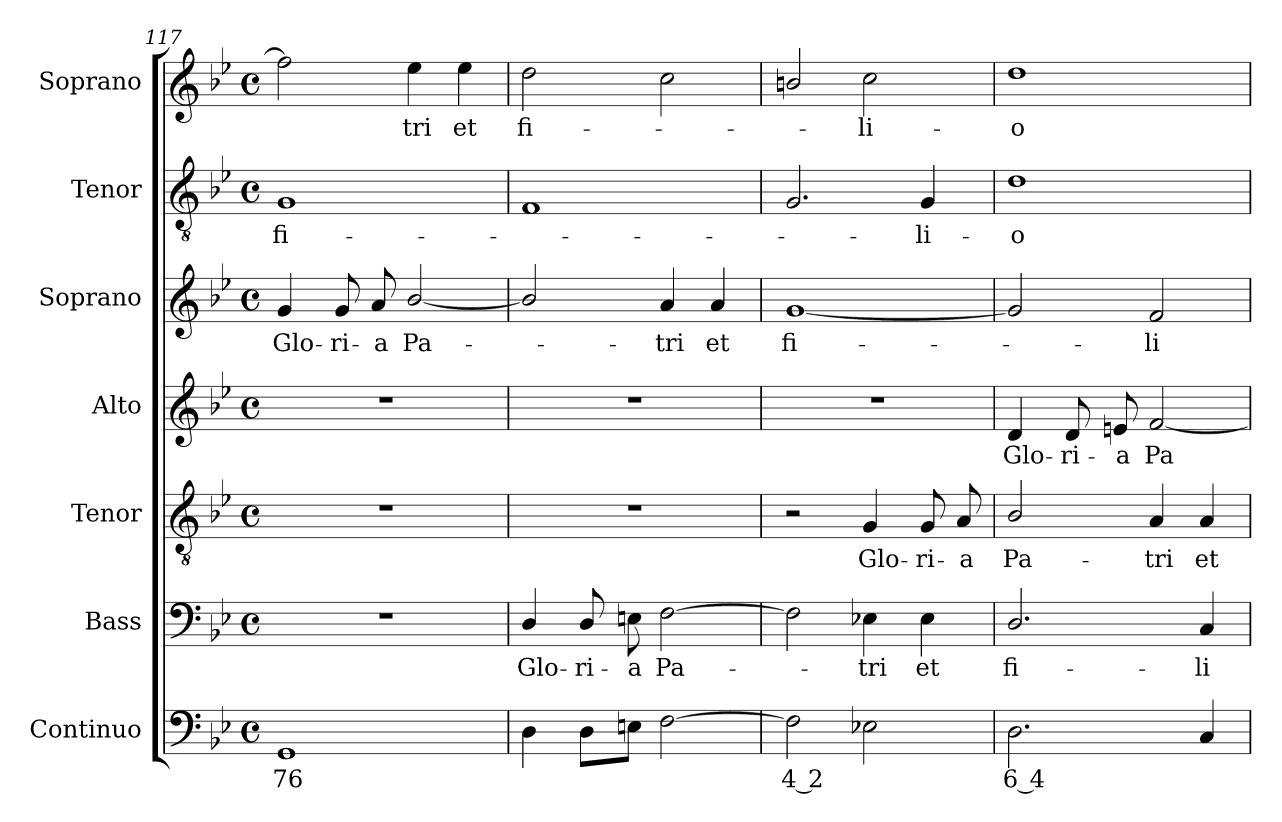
**kern	**text	**kern	**text	**kern	**text	**kern	**text	**kern	**text	**kern	**text	**kern	**text
*part7	*part7	*part6	*part6	*part5	*part5	*part4	*part4	*part3	*part3	*part2	*part2	*part1	*part1
*staff7	*staff7	*staff6	*staff6	*staff5	*staff5	*staff4	*staff4	*staff3	*staff3	*staff2	*staff2	*staff1	*staff1
*I"Continuo	*	*I"Bass	*	*I"Tenor	*	*I"Alto	*	*I"Soprano	*	*I"Tenor	*	*I"Soprano	*
*I'Cont.	*	*I'B.	*	*I'T.	*	*I'A.	*	*I'S.	*	*I'T.	*	*I'S.	*
*clefF4	*	*clefF4	*	*clefGv2	*	*clefG2	*	*clefG2	*	*clefGv2	*	*clefG2	*
*	*	*	*	*ITrd7c12	*	*	*	*	*	*ITrd7c12	*	*	*
*k[b-e-]	*	*k[b-e-]	*	*k[b-e-]	*	*k[b-e-]	*	*k[b-e-]	*	*k[b-e-]	*	*k[b-e-]	*
*B-:	*	*B-:	*	*B-:	*	*B-:	*	*B-:	*	*B-:	*	*B-:	*
*M4/4	*	*M4/4	*	*M4/4	*	*M4/4	*	*M4/4	*	*M4/4	*	*M4/4	*
*met(c)	*	*met(c)	*	*met(c)	*	*met(c)	*	*met(c)	*	*met(c)	*	*met(c)	*
=117	=117	=117	=117	=117	=117	=117	=117	=117	=117	=117	=117	=117	=117
!	!LO:LY:b:color=#000000	!	!	!	!	!	!	!	!	!	!	!	!
!	!	!	!	!	!	!	!	!	!LO:LY:b:color=#000000	!	!	!	!
!	!	!	!	!	!	!	!	!	!	!	!LO:LY:b:color=#000000	!	!
1GGi	76	1r	.	1r	.	1r	.	4gi/	Glo-	1GGi	fi-	2ffi\]	.
!	!	!	!	!	!	!	!	!	!LO:LY:b:color=#000000	!	!	!	!
.	.	.	.	.	.	.	.	8gi/	-ri-	.	.	.	.
!	!	!	!	!	!	!	!	!	!LO:LY:b:color=#000000	!	!	!	!
.	.	.	.	.	.	.	.	8ai/	-a	.	.	.	.
!	!	!	!	!	!	!	!	!	!LO:LY:b:color=#000000	!	!	!	!
!	!	!	!	!	!	!	!	!	!	!	!	!	!LO:LY:b:color=#000000
.	.	.	.	.	.	.	.	[2b-i/	Pa-	.	.	4ee-i\	-tri
!	!	!	!	!	!	!	!	!	!	!	!	!	!LO:LY:b:color=#000000
.	.	.	.	.	.	.	.	.	.	.	.	4ee-i\	et
=118	=118	=118	=118	=118	=118	=118	=118	=118	=118	=118	=118	=118	=118
!	!	!	!LO:LY:b:color=#000000	!	!	!	!	!	!	!	!	!	!
!	!	!	!	!	!	!	!	!	!	!	!	!	!LO:LY:b:color=#000000
4Di\	.	4Di/	Glo-	1r	.	1r	.	2b-i/]	.	1FFi	.	2ddi\	fi-
!	!	!	!LO:LY:b:color=#000000	!	!	!	!	!	!	!	!	!	!
8Di\L	.	8Di/	-ri-	.	.	.	.	.	.	.	.	.	.
!	!	!	!LO:LY:b:color=#000000	!	!	!	!	!	!	!	!	!	!
8Eni\J	.	8Eni\	-a	.	.	.	.	.	.	.	.	.	.
!	!	!	!LO:LY:b:color=#000000	!	!	!	!	!	!	!	!	!	!
!	!	!	!	!	!	!	!	!	!LO:LY:b:color=#000000	!	!	!	!
[2Fi\	.	[2Fi\	Pa-	.	.	.	.	4ai/	-tri	.	.	2cci\	.
!	!	!	!	!	!	!	!	!	!LO:LY:b:color=#000000	!	!	!	!
.	.	.	.	.	.	.	.	4ai/	et	.	.	.	.
=119	=119	=119	=119	=119	=119	=119	=119	=119	=119	=119	=119	=119	=119
!	!LO:LY:b:color=#000000	!	!	!	!	!	!	!	!	!	!	!	!
!	!	!	!	!	!	!	!	!	!LO:LY:b:color=#000000	!	!	!	!
2Fi\]	4 2	2Fi\]	.	2r	.	1r	.	[1gi	fi-	2.GGi/	.	2bni/	.
!	!	!	!LO:LY:b:color=#000000	!	!	!	!	!	!	!	!	!	!
!	!	!	!	!	!LO:LY:b:color=#000000	!	!	!	!	!	!	!	!
!	!	!	!	!	!	!	!	!	!	!	!	!	!LO:LY:b:color=#000000
2E-Xi\	.	4E-Xi\	-tri	4GGi/	Glo-	.	.	.	.	.	.	2cci\	-li-
!	!	!	!LO:LY:b:color=#000000	!	!	!	!	!	!	!	!	!	!
!	!	!	!	!	!LO:LY:b:color=#000000	!	!	!	!	!	!	!	!
!	!	!	!	!	!	!	!	!	!	!	!LO:LY:b:color=#000000	!	!
.	.	4E-i\	et	8GGi/	-ri-	.	.	.	.	4GGi/	-li-	.	.
!	!	!	!	!	!LO:LY:b:color=#000000	!	!	!	!	!	!	!	!
.	.	.	.	8AAi/	-a	.	.	.	.	.	.	.	.
=120	=120	=120	=120	=120	=120	=120	=120	=120	=120	=120	=120	=120	=120
!	!LO:LY:b:color=#000000	!	!	!	!	!	!	!	!	!	!	!	!
!	!	!	!LO:LY:b:color=#000000	!	!	!	!	!	!	!	!	!	!
!	!	!	!	!	!LO:LY:b:color=#000000	!	!	!	!	!	!	!	!
!	!	!	!	!	!	!	!LO:LY:b:color=#000000	!	!	!	!	!	!
!	!	!	!	!	!	!	!	!	!	!	!LO:LY:b:color=#000000	!	!
!	!	!	!	!	!	!	!	!	!	!	!	!	!LO:LY:b:color=#000000
2.Di\	6 4	2.Di/	fi-	2BB-i/	Pa-	4di/	Glo-	2gi/]	.	1Di	-o	1ddi	-o
!	!	!	!	!	!	!	!LO:LY:b:color=#000000	!	!	!	!	!	!
.	.	.	.	.	.	8di/	-ri-	.	.	.	.	.	.
!	!	!	!	!	!	!	!LO:LY:b:color=#000000	!	!	!	!	!	!
.	.	.	.	.	.	8eni/	-a	.	.	.	.	.	.
!	!	!	!	!	!LO:LY:b:color=#000000	!	!	!	!	!	!	!	!
!	!	!	!	!	!	!	!LO:LY:b:color=#000000	!	!	!	!	!	!
!	!	!	!	!	!	!	!	!	!LO:LY:b:color=#000000	!	!	!	!
.	.	.	.	4AAi/	-tri	[2fi/	Pa-	2fi/	-li-	.	.	.	.
!	!	!	!LO:LY:b:color=#000000	!	!	!	!	!	!	!	!	!	!
!	!	!	!	!	!LO:LY:b:color=#000000	!	!	!	!	!	!	!	!
4Ci/	.	4Ci/	-li-	4AAi/	et	.	.	.	.	.	.	.	.
=	=	=	=	=	=	=	=	=	=	=	=	=	=
*-	*-	*-	*-	*-	*-	*-	*-	*-	*-	*-	*-	*-	*-
